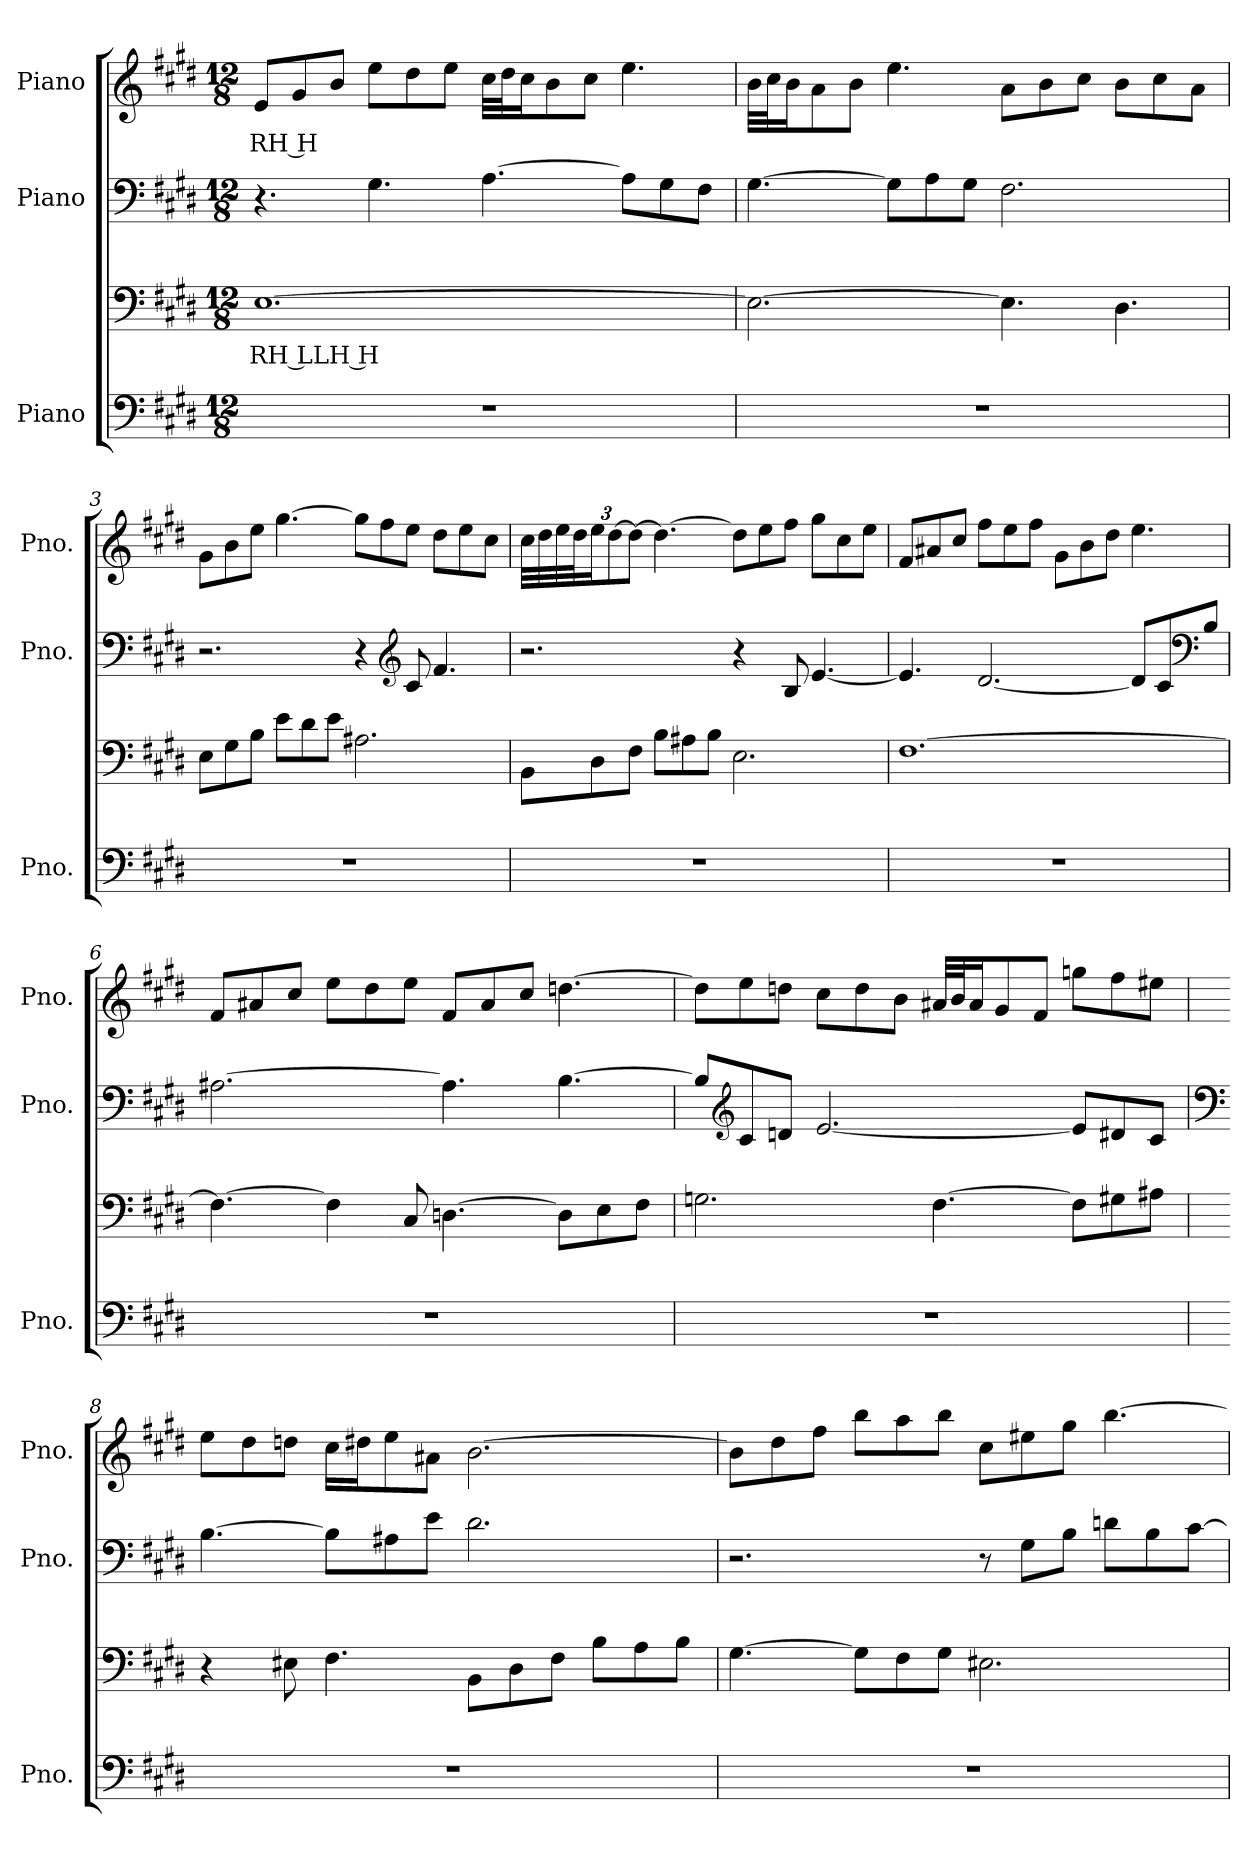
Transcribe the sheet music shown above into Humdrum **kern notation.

**kern	**kern	**text	**kern	**kern	**text
*part3	*part3	*part3	*part2	*part1	*part1
*staff4	*staff3	*staff3	*staff2	*staff1	*staff1
*I"Piano	*	*	*I"Piano	*I"Piano	*
*I'Pno.	*	*	*I'Pno.	*I'Pno.	*
*clefF4	*clefF4	*	*clefF4	*clefG2	*
*k[f#c#g#d#]	*k[f#c#g#d#]	*	*k[f#c#g#d#]	*k[f#c#g#d#]	*
*M12/8	*M12/8	*	*M12/8	*M12/8	*
*MM135	*MM135	*	*MM135	*MM135	*
=1	=1	=1	=1	=1	=1
!	!	!LO:LY:b	!	!	!LO:LY:b
1.r	[1.E	RH LLH H	4.r	8e/L	RH H
.	.	.	.	8g#/	.
.	.	.	.	8b/J	.
.	.	.	4.G#\	8ee\L	.
.	.	.	.	8dd#\	.
.	.	.	.	8ee\J	.
.	.	.	[4.A\	32cc#\LLL	.
.	.	.	.	32dd#\J	.
.	.	.	.	16cc#\J	.
.	.	.	.	8b\	.
.	.	.	.	8cc#\J	.
.	.	.	8A\L]	4.ee\	.
.	.	.	8G#\	.	.
.	.	.	8F#\J	.	.
=2	=2	=2	=2	=2	=2
1.r	2.E\_	.	[4.G#\	32b\LLL	.
.	.	.	.	32cc#\J	.
.	.	.	.	16b\J	.
.	.	.	.	8a\	.
.	.	.	.	8b\J	.
.	.	.	8G#\L]	4.ee\	.
.	.	.	8A\	.	.
.	.	.	8G#\J	.	.
.	4.E\]	.	2.F#\	8a\L	.
.	.	.	.	8b\	.
.	.	.	.	8cc#\J	.
.	4.D#\	.	.	8b\L	.
.	.	.	.	8cc#\	.
.	.	.	.	8a\J	.
!!LO:LB:g=z
=3	=3	=3	=3	=3	=3
1.r	8E\L	.	2.r	8g#\L	.
.	8G#\	.	.	8b\	.
.	8B\J	.	.	8ee\J	.
.	8e\L	.	.	[4.gg#\	.
.	8d#\	.	.	.	.
.	8e\J	.	.	.	.
.	2.A#X\	.	4r	8gg#\L]	.
.	.	.	.	8ff#\	.
*	*	*	*clefG2	*	*
.	.	.	8c#/	8ee\J	.
.	.	.	4.f#/	8dd#\L	.
.	.	.	.	8ee\	.
.	.	.	.	8cc#\J	.
=4	=4	=4	=4	=4	=4
1.r	8BB\L	.	2.r	32cc#\LLL	.
.	.	.	.	32dd#\	.
.	.	.	.	32ee\	.
.	.	.	.	32dd#\J	.
*	*	*	*	*Xbrackettup	*
.	8D#\	.	.	24ee\J	.
.	.	.	.	[12dd#\	.
.	8F#\J	.	.	8dd#\J_	.
.	8B\L	.	.	4.dd#\_	.
.	8A#X\	.	.	.	.
.	8B\J	.	.	.	.
.	2.E\	.	4r	8dd#\L]	.
.	.	.	.	8ee\	.
.	.	.	8B/	8ff#\J	.
.	.	.	[4.e/	8gg#\L	.
.	.	.	.	8cc#\	.
.	.	.	.	8ee\J	.
!!LO:LB:g=z
=5	=5	=5	=5	=5	=5
1.r	[1.F#	.	4.e/]	8f#/L	.
.	.	.	.	8a#X/	.
.	.	.	.	8cc#/J	.
.	.	.	[2.d#/	8ff#\L	.
.	.	.	.	8ee\	.
.	.	.	.	8ff#\J	.
.	.	.	.	8g#\L	.
.	.	.	.	8b\	.
.	.	.	.	8dd#\J	.
.	.	.	8d#/L]	4.ee\	.
.	.	.	8c#/	.	.
*	*	*	*clefF4	*	*
.	.	.	8B/J	.	.
=6	=6	=6	=6	=6	=6
1.r	4.F#\_	.	[2.A#X\	8f#/L	.
.	.	.	.	8a#X/	.
.	.	.	.	8cc#/J	.
.	4F#\]	.	.	8ee\L	.
.	.	.	.	8dd#\	.
.	8C#/	.	.	8ee\J	.
.	[4.Dn\	.	4.A#\]	8f#/L	.
.	.	.	.	8a#/	.
.	.	.	.	8cc#/J	.
.	8D\L]	.	[4.B\	[4.ddn\	.
.	8E\	.	.	.	.
.	8F#\J	.	.	.	.
!!LO:PB:g=z
=7	=7	=7	=7	=7	=7
1.r	2.Gn\	.	8B/L]	8dd\L]	.
*	*	*	*clefG2	*	*
.	.	.	8c#/	8ee\	.
.	.	.	8dn/J	8ddn\J	.
.	.	.	[2.e/	8cc#\L	.
.	.	.	.	8dd\	.
.	.	.	.	8b\J	.
.	[4.F#\	.	.	32a#X/LLL	.
.	.	.	.	32b/J	.
.	.	.	.	16a#/J	.
.	.	.	.	8g#/	.
.	.	.	.	8f#/J	.
.	8F#\L]	.	8e/L]	8ggn\L	.
.	8G#X\	.	8d#X/	8ff#\	.
.	8A#X\J	.	8c#/J	8ee#X\J	.
=8	=8	=8	=8	=8	=8
*	*	*	*clefF4	*	*
1.r	4r	.	[4.B\	8ee\L	.
.	.	.	.	8dd#\	.
.	8E#X\	.	.	8ddn\J	.
.	4.F#\	.	8B\L]	16cc#\LL	.
.	.	.	.	16dd#X\J	.
.	.	.	8A#X\	8ee\	.
.	.	.	8e\J	8a#X\J	.
.	8BB\L	.	2.d#\	[2.b\	.
.	8D#\	.	.	.	.
.	8F#\J	.	.	.	.
.	8B\L	.	.	.	.
.	8A\	.	.	.	.
.	8B\J	.	.	.	.
!!LO:LB:g=z
=9	=9	=9	=9	=9	=9
1.r	[4.G#\	.	2.r	8b\L]	.
.	.	.	.	8dd#\	.
.	.	.	.	8ff#\J	.
.	8G#\L]	.	.	8bb\L	.
.	8F#\	.	.	8aa\	.
.	8G#\J	.	.	8bb\J	.
.	2.E#X\	.	8r	8cc#\L	.
.	.	.	8G#\L	8ee#X\	.
.	.	.	8B\J	8gg#\J	.
.	.	.	8dn\L	[4.bb\	.
.	.	.	8B\	.	.
.	.	.	[8c#\J	.	.
=	=	=	=	=	=
*-	*-	*-	*-	*-	*-
